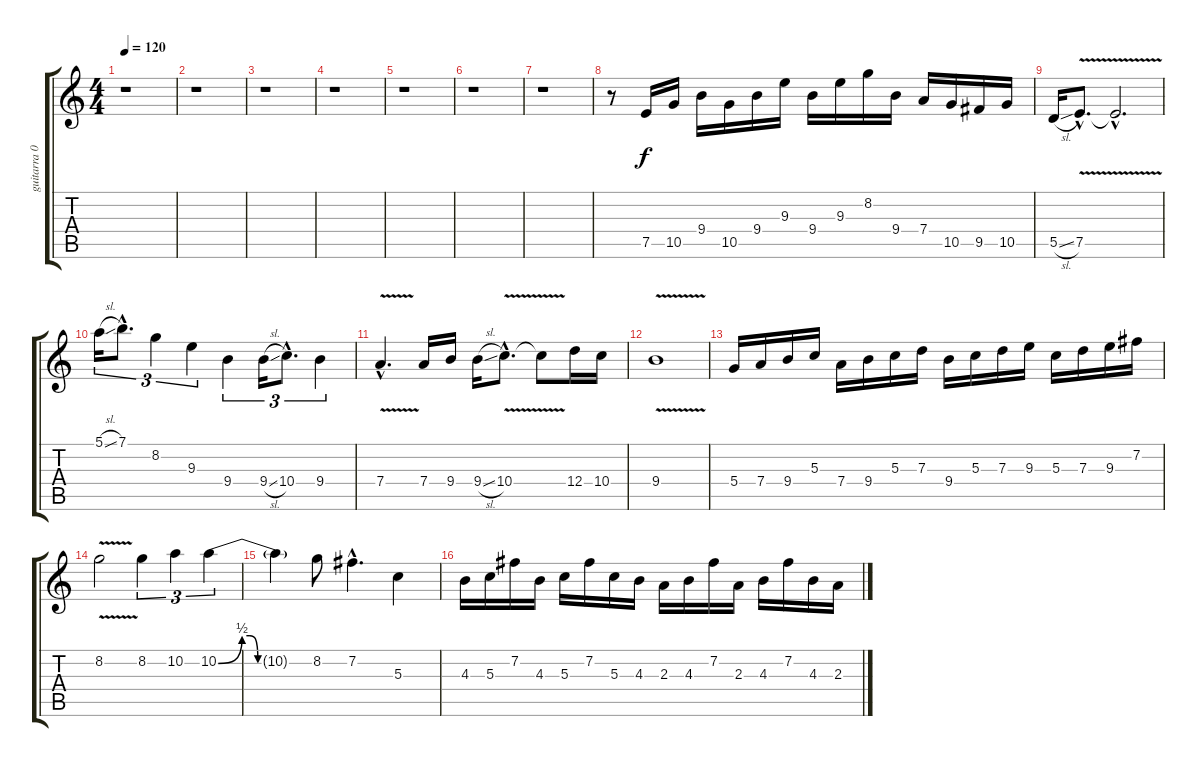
\track ("guitarra 01" "guitarra 0") {instrument electricguitarclean}
\staff {score tabs}
\tuning (E4 B3 G3 D3 A2 E2) {hide}
\ts (4 4)
\tempo 120
\clef g2
\ks c
r.1{dy f} |
r.1 |
r.1 |
r.1 |
r.1 |
r.1 |
r.1 |
r.8 7.5.16{volume 13 instrument distortionguitar} 10.5.16 9.4.16 10.5.16 9.4.16 9.3.16 9.4.16 9.3.16 8.2.16 9.4.16 7.4.16 10.5.16 9.5.16 10.5.16 |
5.5{sl}.16 7.5{v hac}.8{d} 7.5{hac t}.2{d} |
5.1{sl}.16{tu (3 2) instrument distortionguitar} 7.1{hac}.8{d tu (3 2)} 8.2.4{tu (3 2)} 9.3.4{tu (3 2)} 9.4.4{tu (3 2)} 9.4{sl}.16{tu (3 2)} 10.4{hac}.8{d tu (3 2)} 9.4.4{tu (3 2)} |
7.4{v hac}.4{d} 7.4.16 9.4.16 9.4{sl}.16 10.4{v hac}.8{d} 10.4{t}.8 12.4.16 10.4.16 |
9.4{v}.1 |
5.4.16{volume 11 instrument distortionguitar} 7.4.16 9.4.16 5.3.16 7.4.16 9.4.16 5.3.16 7.3.16 9.4.16 5.3.16 7.3.16 9.3.16 5.3.16 7.3.16 9.3.16 7.2.16 |
8.2{v}.2{instrument distortionguitar} 8.2.4{tu (3 2)} 10.2.4{tu (3 2)} 10.2{be (custom 0 0 15 2 20 2 25 0 30 0 45 0 60 0)}.4{tu (3 2)} |
10.2{t}.4 8.2.8 7.2{hac}.4{d} 5.3.4 |
4.3.16{instrument distortionguitar} 5.3.16 7.2.16 4.3.16 5.3.16 7.2.16 5.3.16 4.3.16 2.3.16 4.3.16 7.2.16 2.3.16 4.3.16 7.2.16 4.3.16 2.3.16
